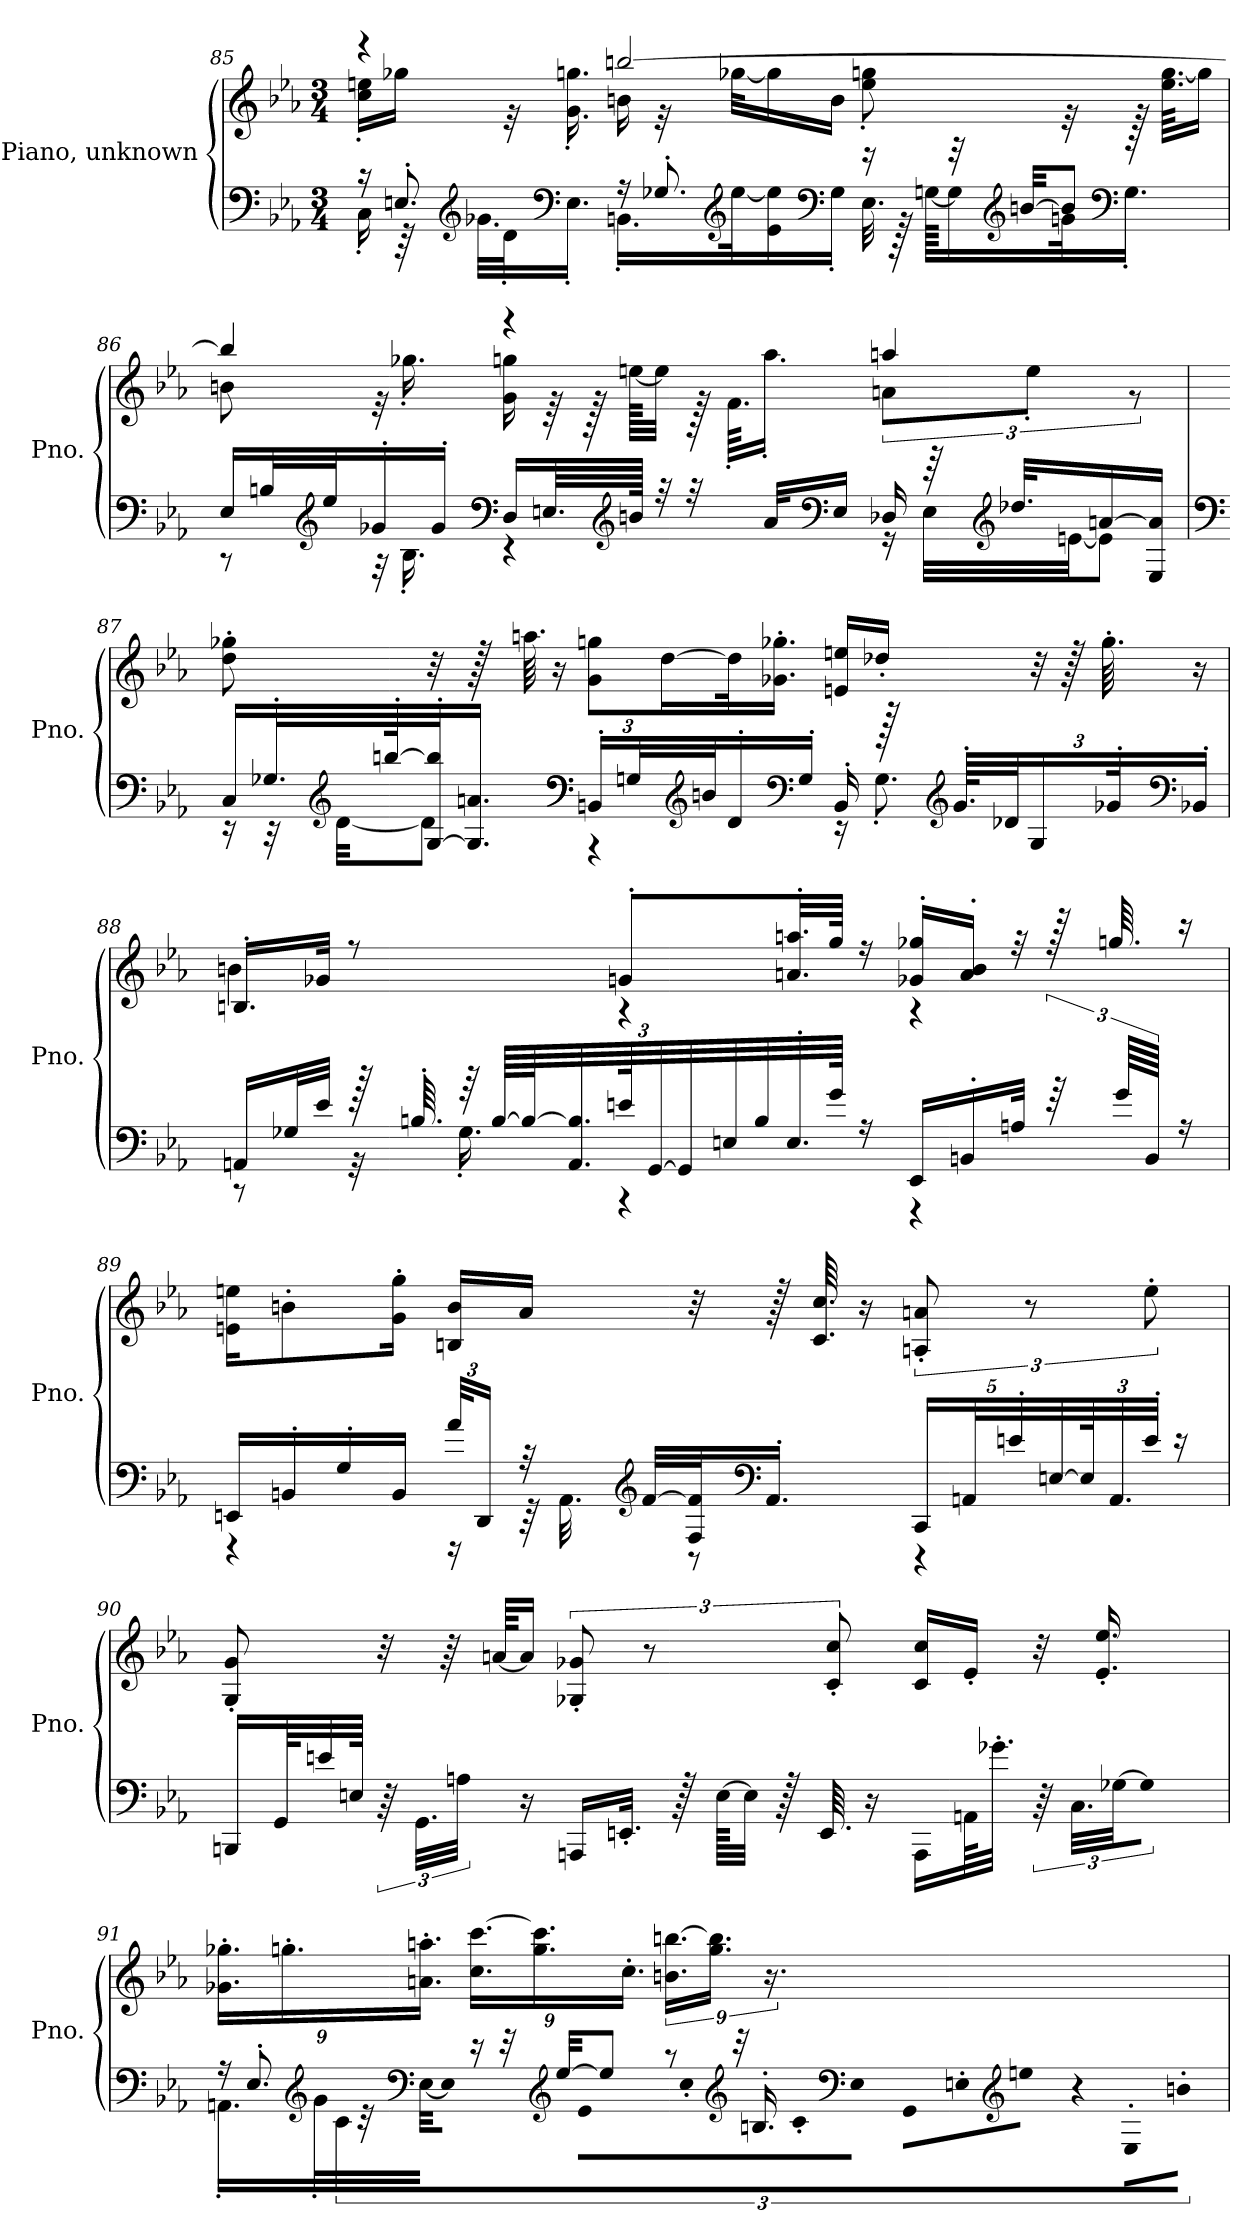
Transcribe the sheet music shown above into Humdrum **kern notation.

**kern	**kern
*part1	*part1
*staff2	*staff1
*I"Piano, unknown	*
*I'Pno.	*
!!LO:PB:g=z
*clefF4	*clefG2
*k[b-e-a-]	*k[b-e-a-]
*M3/4	*M3/4
=85	=85
*^	*^
16r	16C'\	4r	16cc\' 16een\'LL
8.En'/	64r	.	16gg-X\JJ
*clefG2	*	*	*
.	32.g-X\LLL	.	.
.	32d'\J	.	32r
*clefF4	*	*	*
.	16.E'\JJ	.	16.g\' 16.ggn\'
16r	16.BBn'\LL	[2bbn/	16bn\
8.G-X'/	.	.	32r
*clefG2	*	*	*
.	[32ee-\K	.	[32gg-X\KLL
.	16e-\ 16ee-\]	.	16gg-\]
*clefF4	*	*	*
.	16G-'\JJ	.	16b\JJ
16r	32.E\	.	8ee\' 8ggn\'
.	128r	.	.
.	[128Gn\KKKLL	.	.
32r	16G\]	.	.
*clefG2	*	*	*
[32bn/KKL	.	.	.
8b/J]	32gn\K	.	32r
*clefF4	*	*	*
.	16.G'\JJ	.	128r
.	.	.	64.ee\ [64.gg\KKLL
.	.	.	16gg\JJ]
!!LO:LB:g=z	!!
=86	=86	=86	=86
16E-/LL	8r	4bb/]	8bn\
32Bn/L	.	.	.
*clefG2	*	*	*
32ee-/J	.	.	.
16g-X'/	32r	.	32r
.	16.B'\	.	16.gg-X'\
16g-'/JJ	.	.	.
*clefF4	*	*	*
16D/LL	4r	4r	16g\ 16ggn\
64.En/LL	.	.	64r
.	.	.	128r
*clefG2	*	*	*
128bn/JJJJk	.	.	[128een\KKLLL
32r	.	.	32ee\JJJ]
32r	.	.	128r
.	.	.	64.f'\KKLL
32a-/KLL	.	.	16.aa-'\JJ
*clefF4	*	*	*
16E/JJ	.	.	.
16D-X/	16r	4aan/	12an\L
64r	32E\LLL	.	.
*clefG2	*	*	*
32.dd-X/KLL	.	.	.
.	.	.	12ee'\J
.	[32en\JJ	.	.
[16an/	8e\J]	.	.
.	.	.	12r
16E/ 16a/]JJ	.	.	.
*	*	*v	*v
!!LO:LB:g=z
=87	=87	=87
*clefF4	*	*
16C/LL	16r	8dd\' 8gg-X\'
32.G-X'/L	32r	.
*clefG2	*	*
.	[32d\KKL	.
[64bbn'/K	.	.
[32G-/' 32bb/]'J	8d\J]	32r
16.G-/] 16.an/JJ	.	128r
.	.	64.aan\
.	.	16r
*clefF4	*	*
*	*	*Xbrackettup
16BBn'/LL	4r	12g\ 12ggn\L
32Gn/L	.	.
.	.	[24dd\L
*clefG2	*	*
32bn/J	.	.
16d'/	.	32dd\K]
.	.	16.g-X\' 16.gg-X\'JJ
*clefF4	*	*
16G'/JJ	.	.
16BB'/	16r	16en/ 16een/LL
128r	8.G'\	16dd-X'/JJ
*clefG2	*	*
64.g'/KLLL	.	.
32d-X/J	.	.
*Xbrackettup	*	*
24G/	.	32r
.	.	128r
.	.	64.gg-'\
48g-X'/K	.	.
*clefF4	*	*
16BB-X'/JJ	.	16r
!!LO:LB:g=z
=88	=88	=88
*	*	*^
16AAn/LL	8r	16.Bn'/LL	4bn\
32G-X/L	.	.	.
32e-/JJJ	.	32g-X/JJk	.
128r	32r	8r	.
64.Bn'/	.	.	.
64r	16.G-'\	.	.
[64B/LLLL	.	.	.
64B/J_	.	.	.
32.AA/ 32.B/]	.	.	.
96en/K	4r	8gn'/L	4r
[48GG/	.	.	.
32GG/]	.	.	.
32En/	.	.	.
32B/	.	.	.
32.E'/	.	32.an/' 32.aan/'LL	.
64g/JJJk	.	64gg/JJJk	.
16r	.	16r	.
16EE-/LL	4r	16g-X/' 16gg-X/'LL	4r
16BBn'/	.	16a/' 16b/'JJ	.
32An/JJk	.	32r	.
*brackettup	*	*	*
96r	.	128r	.
.	.	64.ggn/	.
96g/LLLL	.	.	.
96BB/JJJJ	.	.	.
16r	.	16r	.
*	*	*v	*v
!!LO:LB:g=z
=89	=89	=89
16EEn/LL	4r	16en\ 16een\KL
16BBn'/	.	8bn'\
16G'/	.	.
16BB/JJ	.	16g\' 16gg\'Jk
*Xbrackettup	*	*
48a-/KLL	16r	16Bn/ 16b/LL
24DD/JJ	.	.
32r	64r	16a-/JJ
.	32.AA-\	.
*clefG2	*	*
[32f/LLL	.	.
32F/ 32f/]J	8r	32r
*clefF4	*	*
16.AA-'/JJ	.	128r
.	.	64.c/ 64.cc/
.	.	16r
*	*	*brackettup
20CC/LL	4r	12An/' 12an/'
40AAn/L	.	.
40en'/	.	.
.	.	12r
[40En/	.	.
96E/K]	.	.
48.AA/	.	.
48e'/JJJ	.	12ee'\
16r	.	.
*v	*v	*
!!LO:LB:g=z
=90	=90
16BBBn/LL	8G/' 8g/'
64GG/KL	.
32en/	.
64En/JJJk	.
*brackettup	*
96r	32r
48.GG\LLL	.
.	64r
48An\JJJ	.
.	[64an/KKLL
16r	16a/JJ]
16AAAn/LL	12G-X/' 12g-X/'
32.EEn'/JJk	.
.	12r
128r	.
[128E\KKLLL	.
32E\JJJ]	.
128r	.
64.EE/	.
.	12c/' 12cc/'
16r	.
16AAA\LL	16c/ 16cc/LL
64AAn\KL	16e-'/JJ
32.g-X'\JJJ	.
96r	32r
48.C\LLL	.
.	16.e-/' 16.ee-/'
[48G-X\J	.
16G-\JJ]	.
!!LO:PB:g=z
=91	=91
*^	*
16r	16.AAn'\LL	18.g-X\' 18.gg-X\'LL
8.E-'/	.	.
.	.	18.ggn'\
*clefG2	*	*
.	32g'\L	.
.	48c\JJJ	.
.	48r	.
*clefF4	*	*
.	[48E-\KLL	18.an\' 18.aan\'JJ
.	16E-\JJ]	.
16r	16GG\LL	18.cc\ [18.ccc\LL
32r	16E-'\	.
.	.	18.gg\ 18.ccc\]
*clefG2	*	*
[32ee-/KKL	.	.
8ee-/J]	16c'\	.
.	.	18.cc'\JJ
*clefF4	*	*
.	16E-\JJ	.
8r	16GG\LL	18.bn\ [18.bbn\LL
.	16En'\	.
.	.	18.gg\ 18.bb\]JJ
*clefG2	*	*
32r	32een\JJk	.
16.Bn'/	64r	.
.	.	18.r
.	64E'\KKLL	.
.	16bn'\JJ	.
*v	*v	*
=	=
*-	*-
